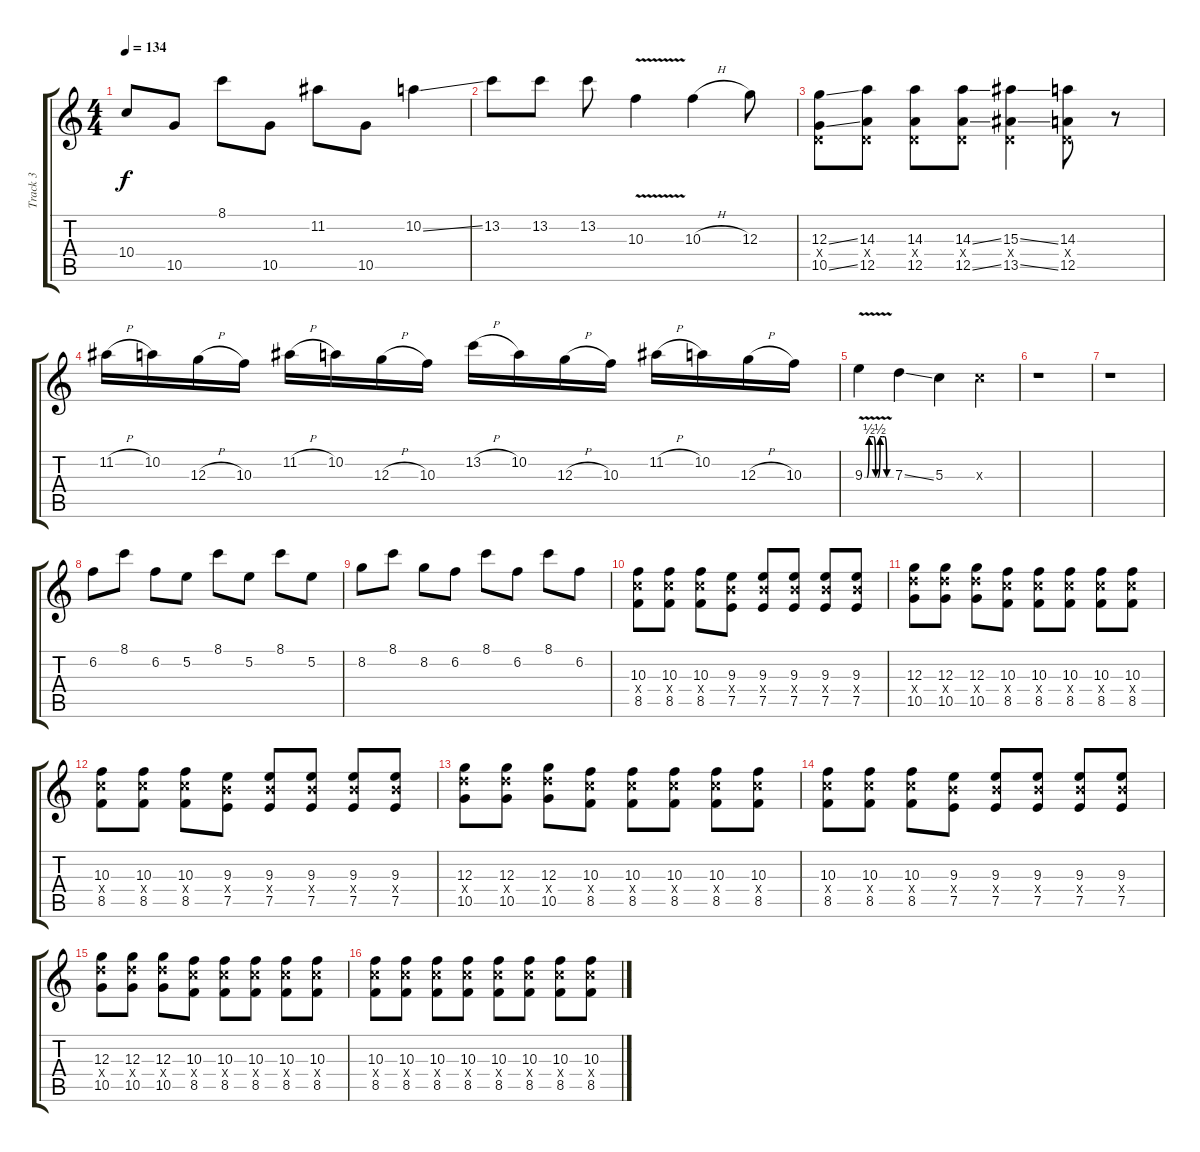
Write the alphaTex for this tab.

\track ("Track 3" "Track 3") {instrument overdrivenguitar}
\staff {score tabs}
\tuning (E4 B3 G3 D3 A2 E2) {hide}
\ts (4 4)
\tempo 134
\clef g2
\ks c
10.4.8{dy f} 10.5.8 8.1.8 10.5.8 11.2.8 10.5.8 10.2{ss}.4 |
13.2.8 13.2.8 13.2.8 10.3{v}.4 10.3{h}.4 12.3.8 |
(12.3{ss} 0.4{x} 10.5{ss}).8 (14.3 0.4{x} 12.5).8 (14.3 0.4{x} 12.5).8 (14.3{ss} 0.4{x} 12.5{ss}).8 (15.3{ss} 0.4{x} 13.5{ss}).4 (14.3 0.4{x} 12.5).8 r.8 |
11.2{h}.16 10.2.16 12.3{h}.16 10.3.16 11.2{h}.16 10.2.16 12.3{h}.16 10.3.16 13.2{h}.16 10.2.16 12.3{h}.16 10.3.16 11.2{h}.16 10.2.16 12.3{h}.16 10.3.16 |
9.3{be (custom 0 0 5 0 10 2 15 2 20 2 25 0 30 0 35 2 40 2 45 2 50 0 55 0 60 0) v}.4 7.3{ss}.4 5.3.4 5.3{x}.4 |
r.1 |
r.1 |
6.2.8 8.1.8 6.2.8 5.2.8 8.1.8 5.2.8 8.1.8 5.2.8 |
8.2.8 8.1.8 8.2.8 6.2.8 8.1.8 6.2.8 8.1.8 6.2.8 |
(10.3 10.4{x} 8.5).8 (10.3 10.4{x} 8.5).8 (10.3 10.4{x} 8.5).8 (9.3 9.4{x} 7.5).8 (9.3 9.4{x} 7.5).8 (9.3 9.4{x} 7.5).8 (9.3 9.4{x} 7.5).8 (9.3 9.4{x} 7.5).8 |
(12.3 12.4{x} 10.5).8 (12.3 12.4{x} 10.5).8 (12.3 12.4{x} 10.5).8 (10.3 10.4{x} 8.5).8 (10.3 10.4{x} 8.5).8 (10.3 10.4{x} 8.5).8 (10.3 10.4{x} 8.5).8 (10.3 10.4{x} 8.5).8 |
(10.3 10.4{x} 8.5).8 (10.3 10.4{x} 8.5).8 (10.3 10.4{x} 8.5).8 (9.3 9.4{x} 7.5).8 (9.3 9.4{x} 7.5).8 (9.3 9.4{x} 7.5).8 (9.3 9.4{x} 7.5).8 (9.3 9.4{x} 7.5).8 |
(12.3 12.4{x} 10.5).8 (12.3 12.4{x} 10.5).8 (12.3 12.4{x} 10.5).8 (10.3 10.4{x} 8.5).8 (10.3 10.4{x} 8.5).8 (10.3 10.4{x} 8.5).8 (10.3 10.4{x} 8.5).8 (10.3 10.4{x} 8.5).8 |
(10.3 10.4{x} 8.5).8 (10.3 10.4{x} 8.5).8 (10.3 10.4{x} 8.5).8 (9.3 9.4{x} 7.5).8 (9.3 9.4{x} 7.5).8 (9.3 9.4{x} 7.5).8 (9.3 9.4{x} 7.5).8 (9.3 9.4{x} 7.5).8 |
(12.3 12.4{x} 10.5).8 (12.3 12.4{x} 10.5).8 (12.3 12.4{x} 10.5).8 (10.3 10.4{x} 8.5).8 (10.3 10.4{x} 8.5).8 (10.3 10.4{x} 8.5).8 (10.3 10.4{x} 8.5).8 (10.3 10.4{x} 8.5).8 |
(10.3 10.4{x} 8.5).8 (10.3 10.4{x} 8.5).8 (10.3 10.4{x} 8.5).8 (10.3 10.4{x} 8.5).8 (10.3 10.4{x} 8.5).8 (10.3 10.4{x} 8.5).8 (10.3 10.4{x} 8.5).8 (10.3 10.4{x} 8.5).8
